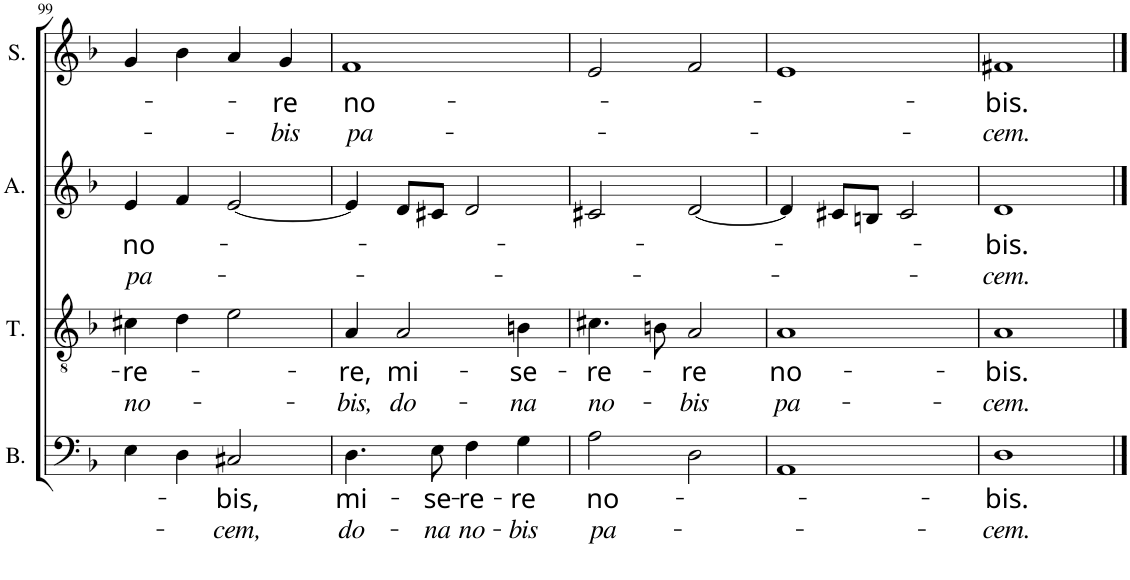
**kern	**text	**text	**kern	**text	**text	**kern	**text	**text	**kern	**text	**text
*part4	*part4	*part4	*part3	*part3	*part3	*part2	*part2	*part2	*part1	*part1	*part1
*staff4	*staff4	*staff4	*staff3	*staff3	*staff3	*staff2	*staff2	*staff2	*staff1	*staff1	*staff1
*I"Bass	*	*	*I"Tenor	*	*	*I"Alto	*	*	*I"Soprano	*	*
*I'B.	*	*	*I'T.	*	*	*I'A.	*	*	*I'S.	*	*
!!LO:PB:g=z
*clefF4	*	*	*clefGv2	*	*	*clefG2	*	*	*clefG2	*	*
*k[b-]	*	*	*k[b-]	*	*	*k[b-]	*	*	*k[b-]	*	*
*M4/4	*	*	*M4/4	*	*	*M4/4	*	*	*M4/4	*	*
=99	=99	=99	=99	=99	=99	=99	=99	=99	=99	=99	=99
!	!	!	!	!LO:LY:b	!LO:LY:b	!	!LO:LY:b	!LO:LY:b	!	!	!
4E\	.	.	4c#X\	-re-	no-	4e/	no-	pa-	4g/	.	.
4D\	.	.	4d\	.	.	4f/	.	.	4b-\	.	.
!	!LO:LY:b	!LO:LY:b	!	!	!	!	!	!	!	!	!
2C#X/	-bis,	-cem,	2e\	.	.	[2e/	.	.	4a/	.	.
!	!	!	!	!	!	!	!	!	!	!LO:LY:b	!LO:LY:b
.	.	.	.	.	.	.	.	.	4g/	-re	-bis
=100	=100	=100	=100	=100	=100	=100	=100	=100	=100	=100	=100
!	!LO:LY:b	!LO:LY:b	!	!LO:LY:b	!LO:LY:b	!	!	!	!	!LO:LY:b	!LO:LY:b
4.D\	mi-	do-	4A/	-re,	-bis,	4e/]	.	.	1f	no-	pa-
!	!	!	!	!LO:LY:b	!LO:LY:b	!	!	!	!	!	!
.	.	.	2A/	mi-	do-	8d/L	.	.	.	.	.
!	!LO:LY:b	!LO:LY:b	!	!	!	!	!	!	!	!	!
8E\	-se-	-na	.	.	.	8c#X/J	.	.	.	.	.
!	!LO:LY:b	!LO:LY:b	!	!	!	!	!	!	!	!	!
4F\	-re-	no-	.	.	.	2d/	.	.	.	.	.
!	!LO:LY:b	!LO:LY:b	!	!LO:LY:b	!LO:LY:b	!	!	!	!	!	!
4G\	-re	-bis	4Bn\	-se-	-na	.	.	.	.	.	.
=101	=101	=101	=101	=101	=101	=101	=101	=101	=101	=101	=101
!	!LO:LY:b	!LO:LY:b	!	!LO:LY:b	!LO:LY:b	!	!	!	!	!	!
2A\	no-	pa-	4.c#X\	-re-	no-	2c#X/	.	.	2e/	.	.
.	.	.	8Bn\	.	.	.	.	.	.	.	.
!	!	!	!	!LO:LY:b	!LO:LY:b	!	!	!	!	!	!
2D\	.	.	2A/	-re	-bis	[2d/	.	.	2f/	.	.
=102	=102	=102	=102	=102	=102	=102	=102	=102	=102	=102	=102
!	!	!	!	!LO:LY:b	!LO:LY:b	!	!	!	!	!	!
1AA	.	.	1A	no-	pa-	4d/]	.	.	1e	.	.
.	.	.	.	.	.	8c#X/L	.	.	.	.	.
.	.	.	.	.	.	8Bn/J	.	.	.	.	.
.	.	.	.	.	.	2c#/	.	.	.	.	.
=103	=103	=103	=103	=103	=103	=103	=103	=103	=103	=103	=103
!	!LO:LY:b	!LO:LY:b	!	!LO:LY:b	!LO:LY:b	!	!LO:LY:b	!LO:LY:b	!	!LO:LY:b	!LO:LY:b
1D	-bis.	-cem.	1A	-bis.	-cem.	1d	-bis.	-cem.	1f#X	-bis.	-cem.
==	==	==	==	==	==	==	==	==	==	==	==
*-	*-	*-	*-	*-	*-	*-	*-	*-	*-	*-	*-
